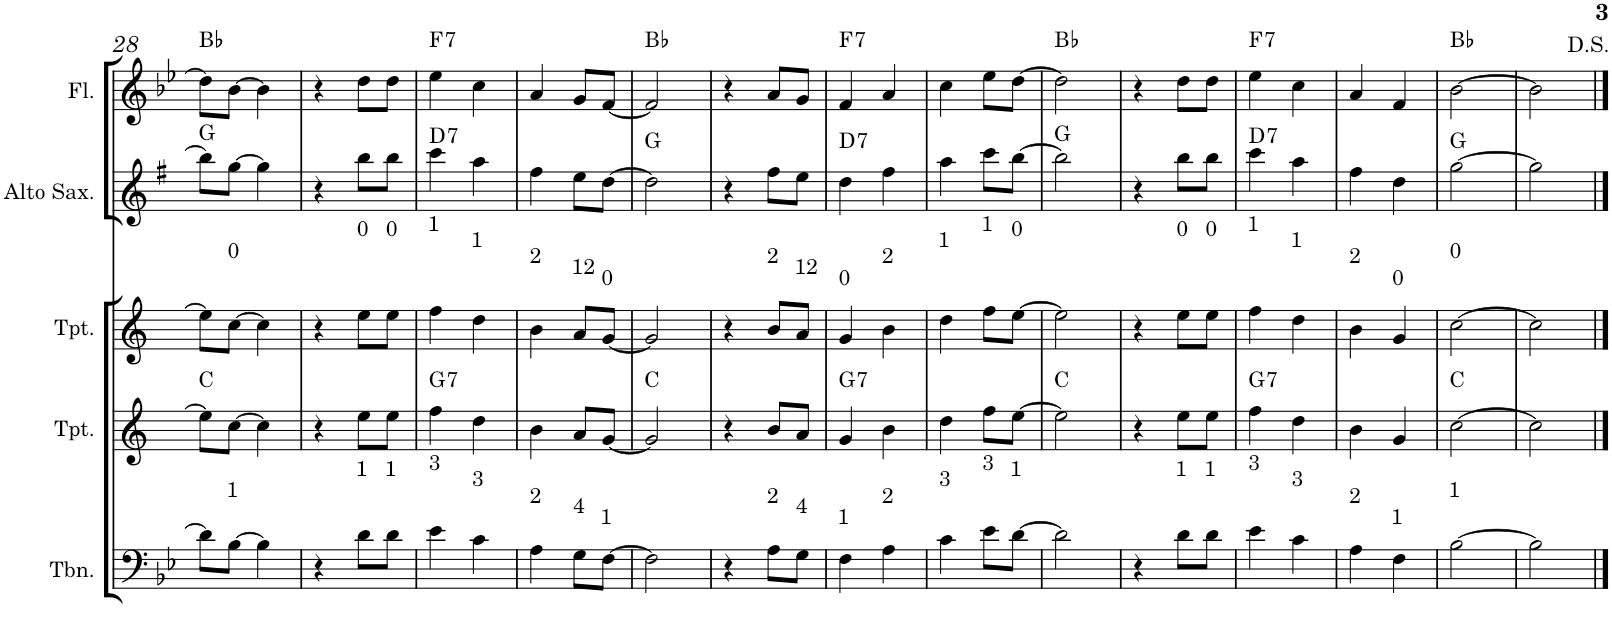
**kern	**kern	**harte	**kern	**kern	**harte	**kern	**harte
*part5	*part4	*part4	*part3	*part2	*part2	*part1	*part1
*staff5	*staff4	*	*staff3	*staff2	*	*staff1	*
*I"C clavF	*I"Bb	*	*I"Bb - Pirata	*I"Eb	*	*I"C clavG	*
!!LO:PB:g=z
*clefF4	*clefG2	*	*clefG2	*clefG2	*	*clefG2	*
*	*Trd1c2	*	*Trd1c2	*Trd5c9	*	*	*
*k[b-e-]	*k[]	*	*k[]	*k[f#]	*	*k[b-e-]	*
*B-:	*	*	*	*G:	*	*B-:	*
*M2/4	*M2/4	*	*M2/4	*M2/4	*	*M2/4	*
=28	=28	=28	=28	=28	=28	=28	=28
8d\L]	8ee\L]	C:maj	8ee\L]	8bb\L]	G:maj	8dd\L]	Bb:maj
!	!	!	!LO:TX:a:t=0	!	!	!	!
!LO:TX:a:t=1	!	!	!	!	!	!	!
[>8B-\J	[>8cc\J	.	[>8cc\J	[>8gg\J	.	[>8b-\J	.
4B-\]	4cc\]	.	4cc\]	4gg\]	.	4b-\]	.
=29	=29	=29	=29	=29	=29	=29	=29
4r	4r	.	4r	4r	.	4r	.
!	!	!	!LO:TX:a:t=0	!	!	!	!
!LO:TX:a:t=1	!	!	!	!	!	!	!
8d\L	8ee\L	.	8ee\L	8bb\L	.	8dd\L	.
!	!	!	!LO:TX:a:t=0	!	!	!	!
!LO:TX:a:t=1	!	!	!	!	!	!	!
8d\J	8ee\J	.	8ee\J	8bb\J	.	8dd\J	.
=30	=30	=30	=30	=30	=30	=30	=30
!	!	!	!LO:TX:a:t=1	!	!	!	!
!LO:TX:a:t=3	!	!LO:H:kt=7	!	!	!LO:H:kt=7	!	!LO:H:kt=7
4e-\	4ff\	G:7	4ff\	4ccc\	D:7	4ee-\	F:7
!	!	!	!LO:TX:a:t=1	!	!	!	!
!LO:TX:a:t=3	!	!	!	!	!	!	!
4c\	4dd\	.	4dd\	4aa\	.	4cc\	.
=31	=31	=31	=31	=31	=31	=31	=31
!	!	!	!LO:TX:a:t=2	!	!	!	!
!LO:TX:a:t=2	!	!	!	!	!	!	!
4A\	4b\	.	4b\	4ff#\	.	4a/	.
!	!	!	!LO:TX:a:t=12	!	!	!	!
!LO:TX:a:t=4	!	!	!	!	!	!	!
8G\L	8a/L	.	8a/L	8ee\L	.	8g/L	.
!	!	!	!LO:TX:a:t=0	!	!	!	!
!LO:TX:a:t=1	!	!	!	!	!	!	!
[>8F\J	[<8g/J	.	[<8g/J	[>8dd\J	.	[<8f/J	.
=32	=32	=32	=32	=32	=32	=32	=32
2F\]	2g/]	C:maj	2g/]	2dd\]	G:maj	2f/]	Bb:maj
=33	=33	=33	=33	=33	=33	=33	=33
4r	4r	.	4r	4r	.	4r	.
!	!	!	!LO:TX:a:t=2	!	!	!	!
!LO:TX:a:t=2	!	!	!	!	!	!	!
8A\L	8b/L	.	8b/L	8ff#\L	.	8a/L	.
!	!	!	!LO:TX:a:t=12	!	!	!	!
!LO:TX:a:t=4	!	!	!	!	!	!	!
8G\J	8a/J	.	8a/J	8ee\J	.	8g/J	.
=34	=34	=34	=34	=34	=34	=34	=34
!	!	!	!LO:TX:a:t=0	!	!	!	!
!LO:TX:a:t=1	!	!LO:H:kt=7	!	!	!LO:H:kt=7	!	!LO:H:kt=7
4F\	4g/	G:7	4g/	4dd\	D:7	4f/	F:7
!	!	!	!LO:TX:a:t=2	!	!	!	!
!LO:TX:a:t=2	!	!	!	!	!	!	!
4A\	4b\	.	4b\	4ff#\	.	4a/	.
=35	=35	=35	=35	=35	=35	=35	=35
!	!	!	!LO:TX:a:t=1	!	!	!	!
!LO:TX:a:t=3	!	!	!	!	!	!	!
4c\	4dd\	.	4dd\	4aa\	.	4cc\	.
!	!	!	!LO:TX:a:t=1	!	!	!	!
!LO:TX:a:t=3	!	!	!	!	!	!	!
8e-\L	8ff\L	.	8ff\L	8ccc\L	.	8ee-\L	.
!	!	!	!LO:TX:a:t=0	!	!	!	!
!LO:TX:a:t=1	!	!	!	!	!	!	!
[>8d\J	[>8ee\J	.	[>8ee\J	[>8bb\J	.	[>8dd\J	.
=36	=36	=36	=36	=36	=36	=36	=36
2d\]	2ee\]	C:maj	2ee\]	2bb\]	G:maj	2dd\]	Bb:maj
=37	=37	=37	=37	=37	=37	=37	=37
4r	4r	.	4r	4r	.	4r	.
!	!	!	!LO:TX:a:t=0	!	!	!	!
!LO:TX:a:t=1	!	!	!	!	!	!	!
8d\L	8ee\L	.	8ee\L	8bb\L	.	8dd\L	.
!	!	!	!LO:TX:a:t=0	!	!	!	!
!LO:TX:a:t=1	!	!	!	!	!	!	!
8d\J	8ee\J	.	8ee\J	8bb\J	.	8dd\J	.
=38	=38	=38	=38	=38	=38	=38	=38
!	!	!	!LO:TX:a:t=1	!	!	!	!
!LO:TX:a:t=3	!	!LO:H:kt=7	!	!	!LO:H:kt=7	!	!LO:H:kt=7
4e-\	4ff\	G:7	4ff\	4ccc\	D:7	4ee-\	F:7
!	!	!	!LO:TX:a:t=1	!	!	!	!
!LO:TX:a:t=3	!	!	!	!	!	!	!
4c\	4dd\	.	4dd\	4aa\	.	4cc\	.
=39	=39	=39	=39	=39	=39	=39	=39
!	!	!	!LO:TX:a:t=2	!	!	!	!
!LO:TX:a:t=2	!	!	!	!	!	!	!
4A\	4b\	.	4b\	4ff#\	.	4a/	.
!	!	!	!LO:TX:a:t=0	!	!	!	!
!LO:TX:a:t=1	!	!	!	!	!	!	!
4F\	4g/	.	4g/	4dd\	.	4f/	.
=40	=40	=40	=40	=40	=40	=40	=40
!	!	!	!LO:TX:a:t=0	!	!	!	!
!LO:TX:a:t=1	!	!	!	!	!	!	!
[>2B-\	[>2cc\	C:maj	[>2cc\	[>2gg\	G:maj	[>2b-\	Bb:maj
=41	=41	=41	=41	=41	=41	=41	=41
2B-\]	2cc\]	.	2cc\]	2gg\]	.	2b-\]	.
==	==	==	==	==	==	==	==
*-	*-	*-	*-	*-	*-	*-	*-
